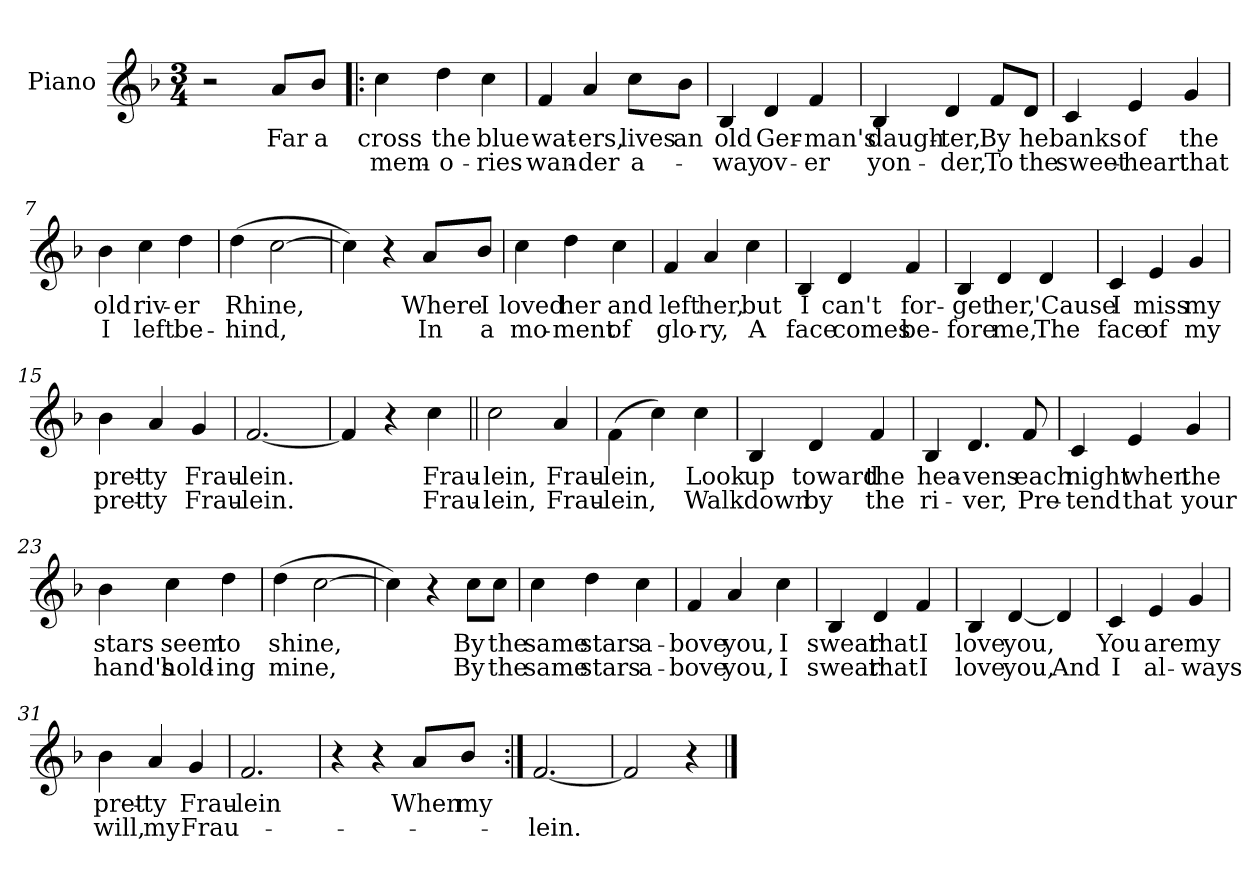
**kern	**text	**text
*part1	*part1	*part1
*staff1	*staff1	*staff1
*I"Piano	*	*
*I'Pno.	*	*
*clefG2	*	*
*k[b-]	*	*
*F:	*	*
*M3/4	*	*
=1	=1	=1
2r	.	.
8a/L	Far	.
8b-/J	a	.
=2!|:	=2!|:	=2!|:
4cc\	cross	mem-
4dd\	the	-o-
4cc\	blue	-ries
=3	=3	=3
4f/	wat-	wan-
4a/	-ers,	-der
8cc\L	lives	a-
8b-\J	an	.
=4	=4	=4
4B-/	old	-way
4d/	Ger-	ov-
4f/	-man's	-er
!!LO:LB:g=z
=5	=5	=5
4B-/	daugh-	yon-
4d/	-ter,	-der,
8f/L	By	To
8d/J	he	the
=6	=6	=6
4c/	banks	sweet-
4e/	of	-heart
4g/	the	that
=7	=7	=7
4b-\	old	I
4cc\	riv-	left
4dd\	-er	be-
=8	=8	=8
(4dd\	Rhine,	-hind,
[2cc\	.	.
=9	=9	=9
4cc\])	.	.
4r	.	.
8a/L	Where	In
8b-/J	I	a
!!LO:LB:g=z
=10	=10	=10
4cc\	loved	mo-
4dd\	her	-ment
4cc\	and	of
=11	=11	=11
4f/	left	glo-
4a/	her,	-ry,
4cc\	but	A
=12	=12	=12
4B-/	I	face
4d/	can't	comes
4f/	for-	be-
=13	=13	=13
4B-/	-get	-fore
4d/	her,	me,
4d/	'Cause	The
!!LO:LB:g=z
=14	=14	=14
4c/	I	face
4e/	miss	of
4g/	my	my
=15	=15	=15
4b-\	pret-	pret-
4a/	-ty	-ty
4g/	Frau-	Frau-
=16	=16	=16
[2.f/	-lein.	-lein.
=17	=17	=17
4f/]	.	.
4r	.	.
4cc\	Frau-	Frau-
=18||	=18||	=18||
2cc\	-lein,	-lein,
4a/	Frau-	Frau-
=19	=19	=19
(4f\	-lein,	-lein,
4cc\)	.	.
4cc\	Look	Walk
!!LO:LB:g=z
=20	=20	=20
4B-/	up	down
4d/	toward	by
4f/	the	the
=21	=21	=21
4B-/	hea-	ri-
4.d/	-vens	-ver,
8f/	each	Pre-
=22	=22	=22
4c/	night	-tend
4e/	when	that
4g/	the	your
=23	=23	=23
4b-\	stars	hand's
4cc\	seem	hold-
4dd\	to	-ing
=24	=24	=24
(4dd\	shine,	mine,
[2cc\	.	.
!!LO:LB:g=z
=25	=25	=25
4cc\])	.	.
4r	.	.
8cc\L	By	By
8cc\J	the	the
=26	=26	=26
4cc\	same	same
4dd\	stars	stars
4cc\	a-	a-
=27	=27	=27
4f/	-bove	-bove
4a/	you,	you,
4cc\	I	I
=28	=28	=28
4B-/	swear	swear
4d/	that	that
4f/	I	I
=29	=29	=29
4B-/	love	love
[4d/	you,	you,
4d/]	.	And
!!LO:LB:g=z
=30	=30	=30
4c/	You	I
4e/	are	al-
4g/	my	-ways
=31	=31	=31
4b-\	pret-	will,
4a/	-ty	my
4g/	Frau-	Frau-
=32	=32	=32
2.f/	-lein	.
=33	=33	=33
4r	.	.
4r	.	.
8a/L	When	.
8b-/J	my	.
=34:|!	=34:|!	=34:|!
[2.f/	.	lein.
=35	=35	=35
2f/]	.	.
4r	.	.
==	==	==
*-	*-	*-
